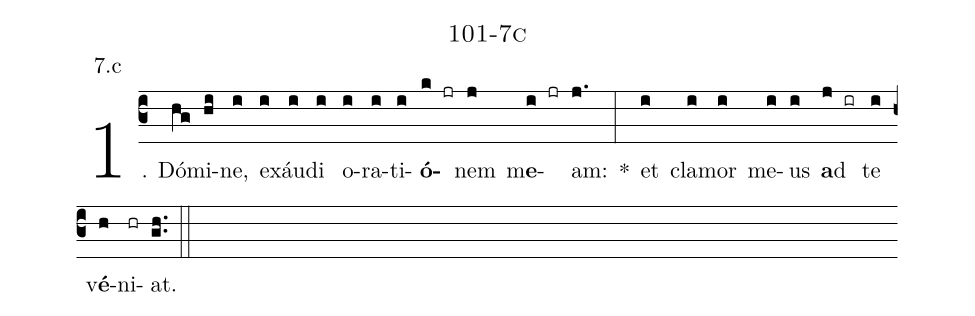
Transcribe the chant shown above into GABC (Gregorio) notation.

name: 101-7c;
annotation: 7.c;
%%
(c3)1. Dó(hg)mi(hi)ne,(i) ex(i)áu(i)di(i) o(i)ra(i)ti(i)<b>ó</b>(k jr)nem(j) m<b>e</b>(i jr)am:(j.) *(:) et(i) cla(i)mor(i) me(i)us(i) <b>a</b>d(j ir) te(i) v<b>é</b>(h)ni(hr)at.(gh..) (::)
